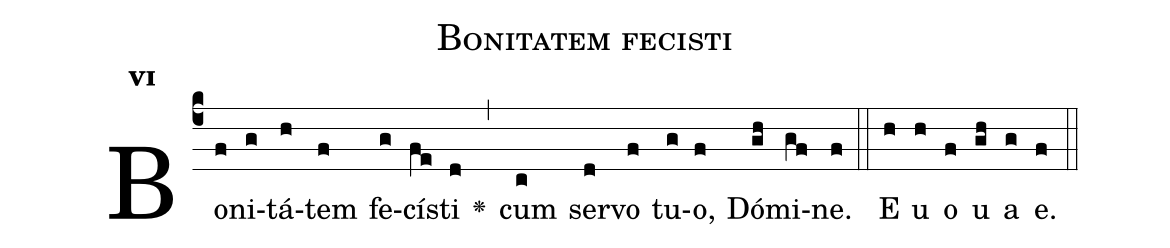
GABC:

name:Bonitatem fecisti;
office-part:Antiphona;
mode:6;
%%
initial-style: 1;
name: Bonitatem fecisti;
book: Antiphonae & Responsoria/Tomus III, p. 53;
occasion: Psalterium Hebdomada II Feria V;
office-part: Hora media Ant 1;
user-notes: ;
commentary: ;
annotation: 6f;
centering-scheme: english;
fontsize: 12;
font: OFLSortsMillGoudy;
height: 11;
width: 4.5;
%%
(c4)Bo(f)ni(g)tá(h)tem(f) fe(g)cí(fe)sti(d) <v>\greheightstar</v>(,) cum(c) ser(d)vo(f) tu(g)o,(f) Dó(gh)mi(gf)ne.(f) (::)
E(h) u(h) o(f) u(gh) a(g) e.(f) (::)
